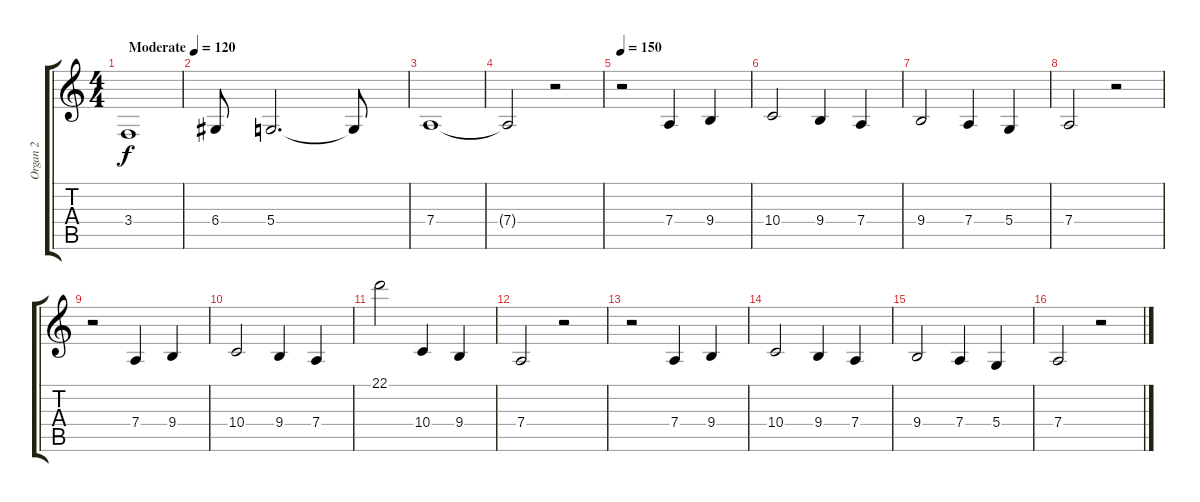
\track ("Organ 2" "Organ 2") {instrument churchorgan}
\staff {score tabs}
\tuning (E4 B3 G3 D3 A2 E2) {hide}
\ts (4 4)
\tempo (120 "Moderate")
\clef g2
\ks c
3.4.1{dy f instrument churchorgan} |
6.4.8 5.4.2{d} 5.4{t}.8 |
7.4.1 |
7.4{t}.2 r.2 |
\tempo 150
r.2 7.4.4 9.4.4 |
10.4.2 9.4.4 7.4.4 |
9.4.2 7.4.4 5.4.4 |
7.4.2 r.2 |
r.2 7.4.4 9.4.4 |
10.4.2 9.4.4 7.4.4 |
22.1.2 10.4.4 9.4.4 |
7.4.2 r.2 |
r.2 7.4.4 9.4.4 |
10.4.2 9.4.4 7.4.4 |
9.4.2 7.4.4 5.4.4 |
7.4.2 r.2
